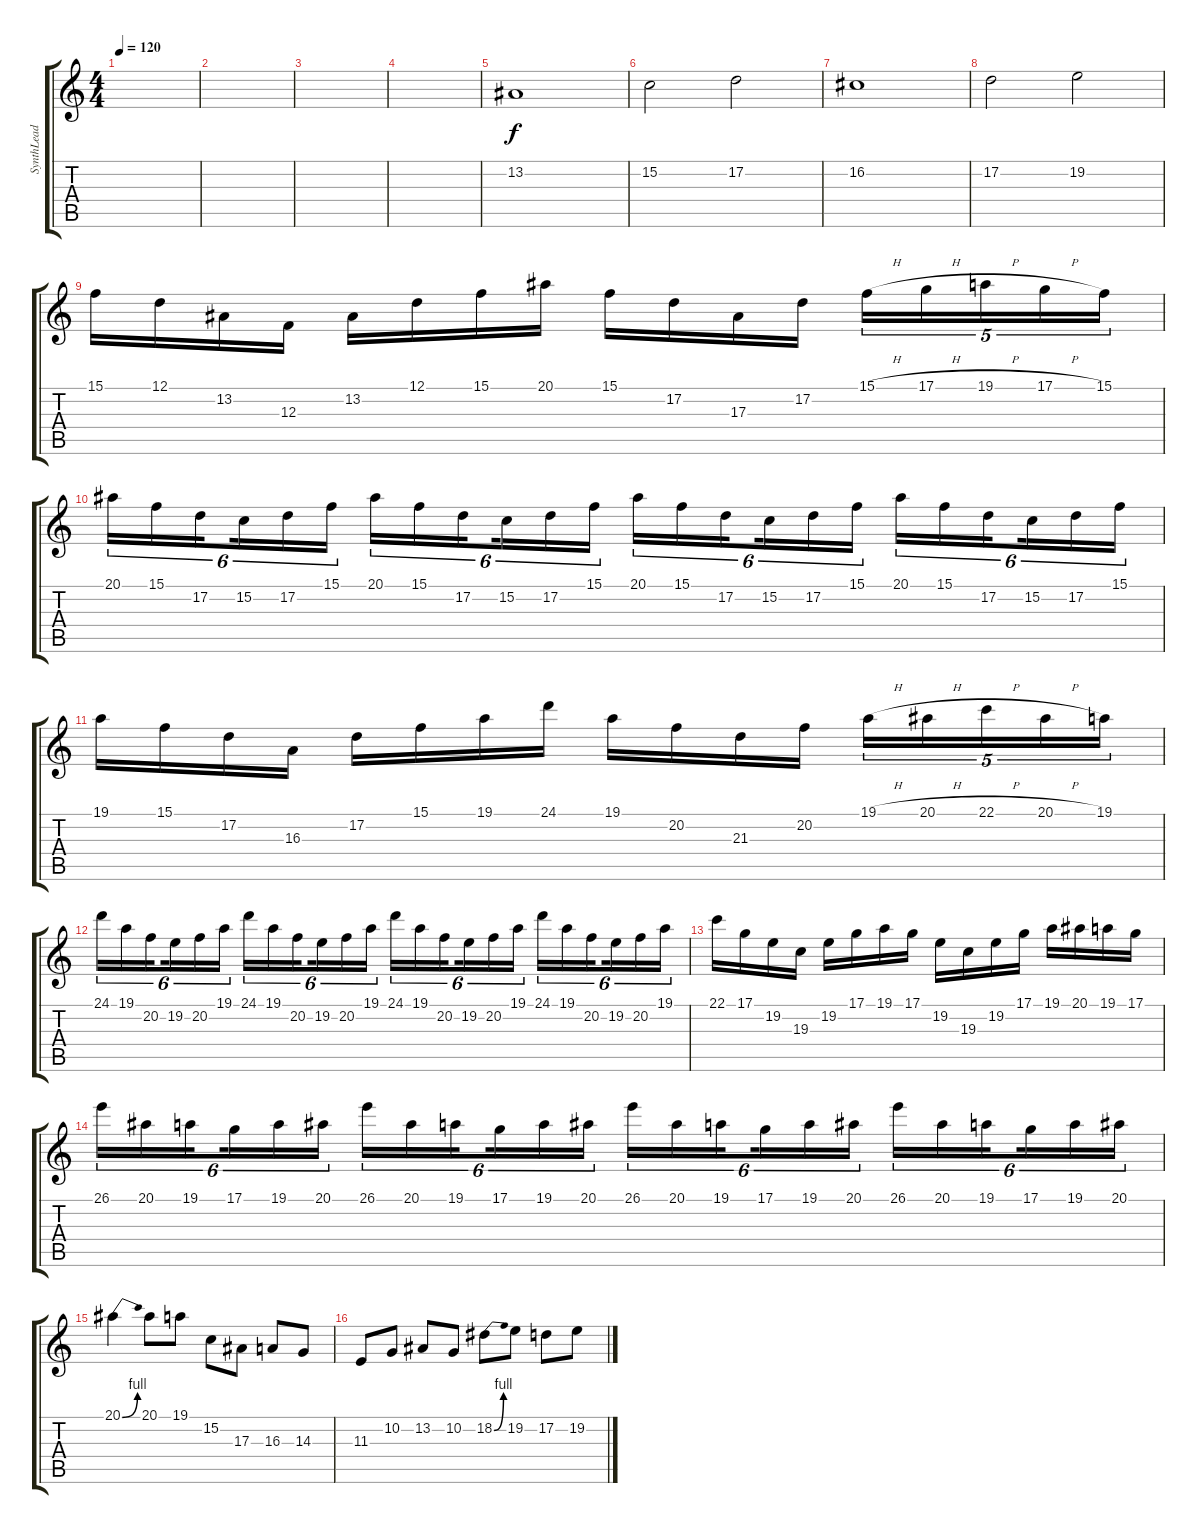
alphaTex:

\track ("SynthLead" "SynthLead") {instrument lead2sawtooth}
\staff {score tabs}
\tuning (D4 A3 F3 C3 G2 D2) {hide}
\ts (4 4)
\tempo 120
\clef g2
\ks c
|
|
|
|
13.2.1 |
15.2.2 17.2.2 |
16.2.1 |
17.2.2 19.2.2 |
15.1.16 12.1.16 13.2.16 12.3.16 13.2.16 12.1.16 15.1.16 20.1.16 15.1.16 17.2.16 17.3.16 17.2.16 15.1{h}.16{tu (5 4)} 17.1{h}.16{tu (5 4)} 19.1{h}.16{tu (5 4)} 17.1{h}.16{tu (5 4)} 15.1.16{tu (5 4)} |
20.1.16{tu (6 4)} 15.1.16{tu (6 4)} 17.2.16{tu (6 4) beam splitsecondary} 15.2.16{tu (6 4)} 17.2.16{tu (6 4)} 15.1.16{tu (6 4)} 20.1.16{tu (6 4)} 15.1.16{tu (6 4)} 17.2.16{tu (6 4) beam splitsecondary} 15.2.16{tu (6 4)} 17.2.16{tu (6 4)} 15.1.16{tu (6 4)} 20.1.16{tu (6 4)} 15.1.16{tu (6 4)} 17.2.16{tu (6 4) beam splitsecondary} 15.2.16{tu (6 4)} 17.2.16{tu (6 4)} 15.1.16{tu (6 4)} 20.1.16{tu (6 4)} 15.1.16{tu (6 4)} 17.2.16{tu (6 4) beam splitsecondary} 15.2.16{tu (6 4)} 17.2.16{tu (6 4)} 15.1.16{tu (6 4)} |
19.1.16 15.1.16 17.2.16 16.3.16 17.2.16 15.1.16 19.1.16 24.1.16 19.1.16 20.2.16 21.3.16 20.2.16 19.1{h}.16{tu (5 4)} 20.1{h}.16{tu (5 4)} 22.1{h}.16{tu (5 4)} 20.1{h}.16{tu (5 4)} 19.1.16{tu (5 4)} |
24.1.16{tu (6 4)} 19.1.16{tu (6 4)} 20.2.16{tu (6 4) beam splitsecondary} 19.2.16{tu (6 4)} 20.2.16{tu (6 4)} 19.1.16{tu (6 4)} 24.1.16{tu (6 4)} 19.1.16{tu (6 4)} 20.2.16{tu (6 4) beam splitsecondary} 19.2.16{tu (6 4)} 20.2.16{tu (6 4)} 19.1.16{tu (6 4)} 24.1.16{tu (6 4)} 19.1.16{tu (6 4)} 20.2.16{tu (6 4) beam splitsecondary} 19.2.16{tu (6 4)} 20.2.16{tu (6 4)} 19.1.16{tu (6 4)} 24.1.16{tu (6 4)} 19.1.16{tu (6 4)} 20.2.16{tu (6 4) beam splitsecondary} 19.2.16{tu (6 4)} 20.2.16{tu (6 4)} 19.1.16{tu (6 4)} |
22.1.16 17.1.16 19.2.16 19.3.16 19.2.16 17.1.16 19.1.16 17.1.16 19.2.16 19.3.16 19.2.16 17.1.16 19.1.16 20.1.16 19.1.16 17.1.16 |
26.1.16{tu (6 4)} 20.1.16{tu (6 4)} 19.1.16{tu (6 4) beam splitsecondary} 17.1.16{tu (6 4)} 19.1.16{tu (6 4)} 20.1.16{tu (6 4)} 26.1.16{tu (6 4)} 20.1.16{tu (6 4)} 19.1.16{tu (6 4) beam splitsecondary} 17.1.16{tu (6 4)} 19.1.16{tu (6 4)} 20.1.16{tu (6 4)} 26.1.16{tu (6 4)} 20.1.16{tu (6 4)} 19.1.16{tu (6 4) beam splitsecondary} 17.1.16{tu (6 4)} 19.1.16{tu (6 4)} 20.1.16{tu (6 4)} 26.1.16{tu (6 4)} 20.1.16{tu (6 4)} 19.1.16{tu (6 4) beam splitsecondary} 17.1.16{tu (6 4)} 19.1.16{tu (6 4)} 20.1.16{tu (6 4)} |
20.1{be (bend 0 0 60 4)}.4 20.1.8 19.1.8 15.2.8 17.3.8 16.3.8 14.3.8 |
11.3.8 10.2.8 13.2.8 10.2.8 18.2{be (bend 0 0 60 4)}.8 19.2.8 17.2.8 19.2.8
